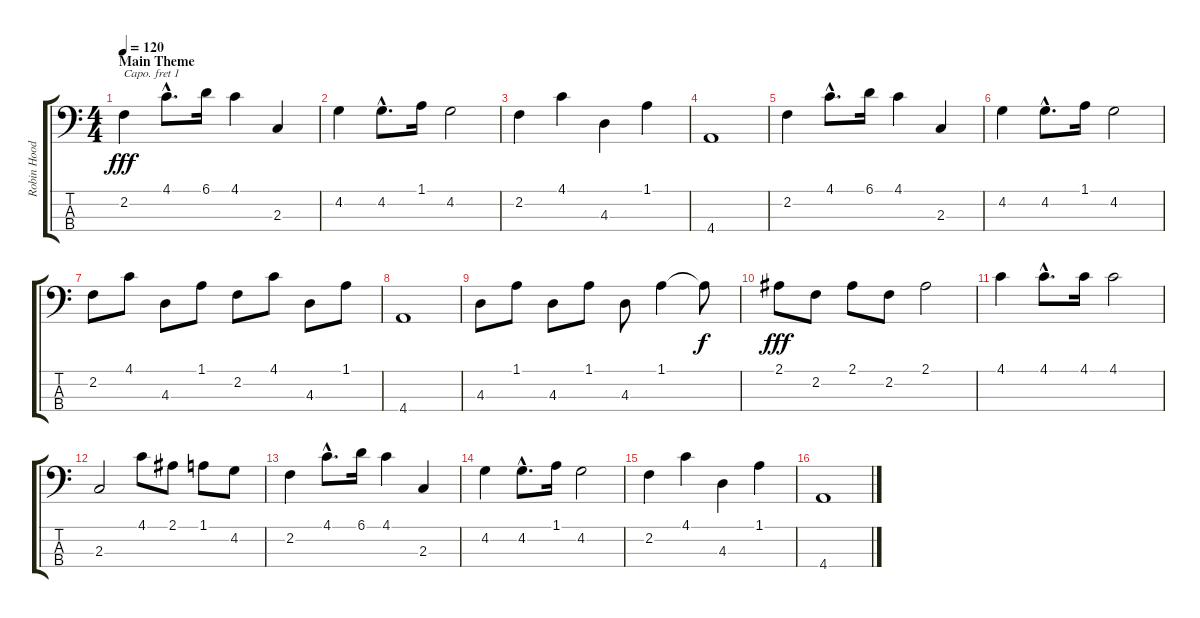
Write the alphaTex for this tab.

\track ("Robin Hood" "Robin Hood") {instrument acousticbass}
\staff {score tabs}
\capo 1
\tuning (G2 D2 A1 E1) {hide}
\ts (4 4)
\section ("" "Main Theme")
\tempo 120
\clef f4
\ks c
2.2.4{dy fff instrument acousticbass} 4.1{hac}.8{d} 6.1.16 4.1.4 2.3.4 |
4.2.4 4.2{hac}.8{d} 1.1.16 4.2.2 |
2.2.4 4.1.4 4.3.4 1.1.4 |
4.4.1 |
2.2.4 4.1{hac}.8{d} 6.1.16 4.1.4 2.3.4 |
4.2.4 4.2{hac}.8{d} 1.1.16 4.2.2 |
2.2.8 4.1.8 4.3.8 1.1.8 2.2.8 4.1.8 4.3.8 1.1.8 |
4.4.1 |
4.3.8 1.1.8 4.3.8 1.1.8 4.3.8 1.1.4 1.1{t}.8{dy f} |
2.1.8{dy fff} 2.2.8 2.1.8 2.2.8 2.1.2 |
4.1.4 4.1{hac}.8{d} 4.1.16 4.1.2 |
2.3.2 4.1.8 2.1.8 1.1.8 4.2.8 |
2.2.4 4.1{hac}.8{d} 6.1.16 4.1.4 2.3.4 |
4.2.4 4.2{hac}.8{d} 1.1.16 4.2.2 |
2.2.4 4.1.4 4.3.4 1.1.4 |
4.4.1
